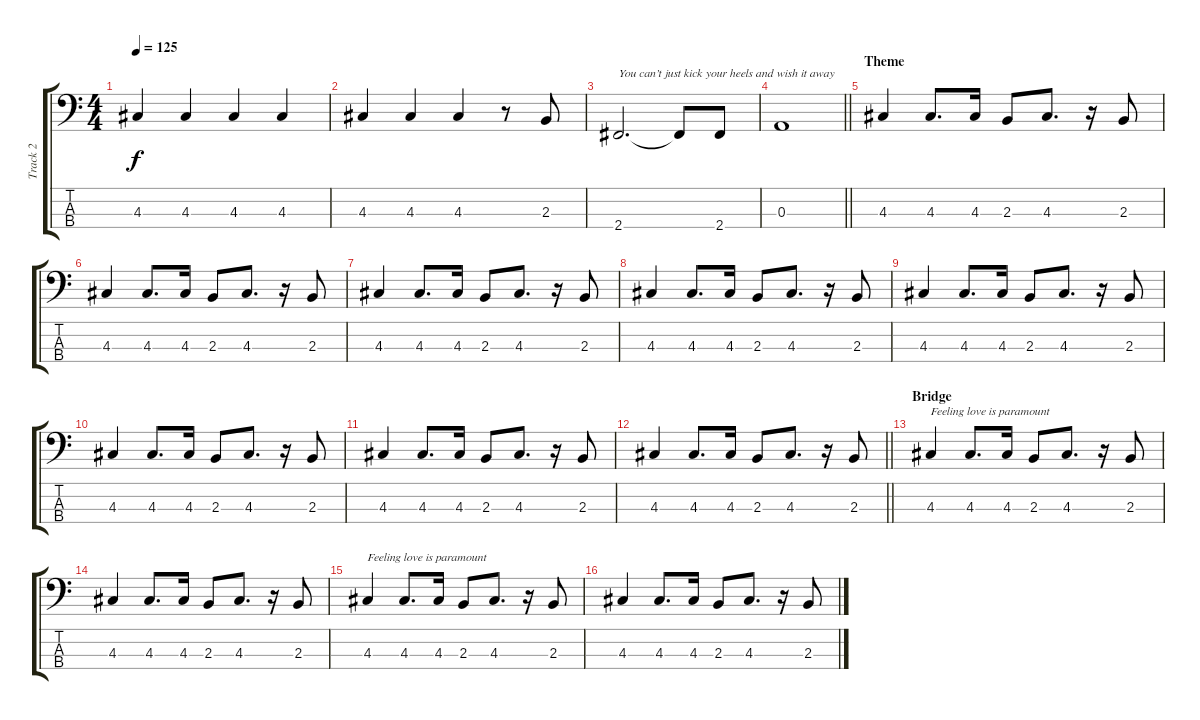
\track ("Track 2" "Track 2") {instrument electricbassfinger}
\staff {score tabs}
\tuning (G2 D2 A1 E1) {hide}
\ts (4 4)
\tempo 125
\clef f4
\ks c
4.3.4{dy f} 4.3.4 4.3.4 4.3.4 |
4.3.4 4.3.4 4.3.4 r.8 2.3.8 |
2.4.2{d txt "You can’t just kick your heels and wish it away"} 2.4{t}.8 2.4.8 |
\barLineRight lightlight
0.3.1 |
\section ("" "Theme")
4.3.4 4.3.8{d} 4.3.16 2.3.8 4.3.8{d} r.16 2.3.8 |
4.3.4 4.3.8{d} 4.3.16 2.3.8 4.3.8{d} r.16 2.3.8 |
4.3.4 4.3.8{d} 4.3.16 2.3.8 4.3.8{d} r.16 2.3.8 |
4.3.4 4.3.8{d} 4.3.16 2.3.8 4.3.8{d} r.16 2.3.8 |
4.3.4 4.3.8{d} 4.3.16 2.3.8 4.3.8{d} r.16 2.3.8 |
4.3.4 4.3.8{d} 4.3.16 2.3.8 4.3.8{d} r.16 2.3.8 |
4.3.4 4.3.8{d} 4.3.16 2.3.8 4.3.8{d} r.16 2.3.8 |
\barLineRight lightlight
4.3.4 4.3.8{d} 4.3.16 2.3.8 4.3.8{d} r.16 2.3.8 |
\section ("" "Bridge")
4.3.4{txt "Feeling love is paramount"} 4.3.8{d} 4.3.16 2.3.8 4.3.8{d} r.16 2.3.8 |
4.3.4 4.3.8{d} 4.3.16 2.3.8 4.3.8{d} r.16 2.3.8 |
4.3.4{txt "Feeling love is paramount"} 4.3.8{d} 4.3.16 2.3.8 4.3.8{d} r.16 2.3.8 |
4.3.4 4.3.8{d} 4.3.16 2.3.8 4.3.8{d} r.16 2.3.8
